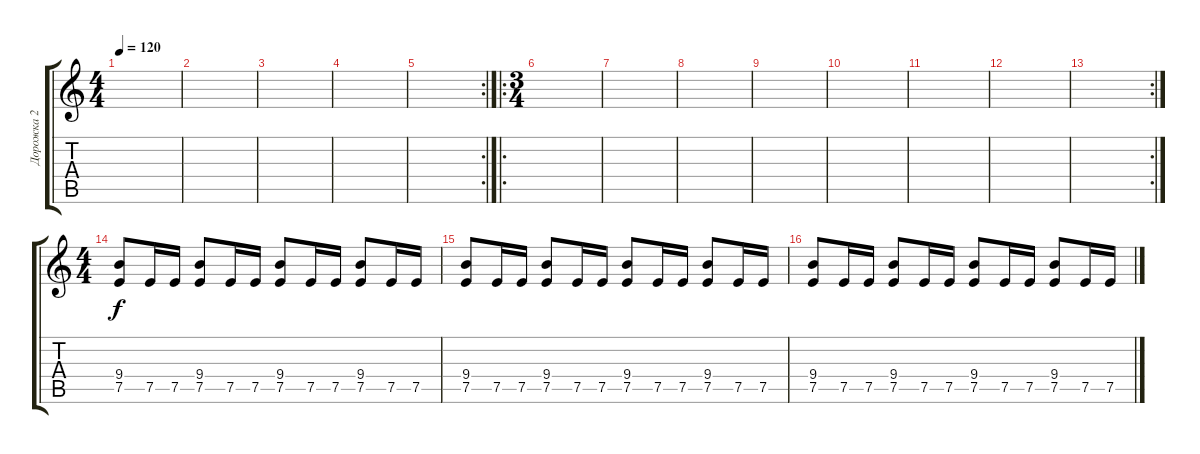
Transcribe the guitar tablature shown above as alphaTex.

\track ("Дорожка 2" "Дорожка 2") {instrument distortionguitar}
\staff {score tabs}
\tuning (E4 B3 G3 D3 A2 E2) {hide}
\ts (4 4)
\tempo 120
\clef g2
\ks c
|
|
|
|
\rc 2
|
\ro
\ts (3 4)
|
|
|
|
|
|
|
\rc 2
|
\ts (4 4)
(9.4 7.5).8 7.5.16 7.5.16 (9.4 7.5).8 7.5.16 7.5.16 (9.4 7.5).8 7.5.16 7.5.16 (9.4 7.5).8 7.5.16 7.5.16 |
(9.4 7.5).8 7.5.16 7.5.16 (9.4 7.5).8 7.5.16 7.5.16 (9.4 7.5).8 7.5.16 7.5.16 (9.4 7.5).8 7.5.16 7.5.16 |
(9.4 7.5).8 7.5.16 7.5.16 (9.4 7.5).8 7.5.16 7.5.16 (9.4 7.5).8 7.5.16 7.5.16 (9.4 7.5).8 7.5.16 7.5.16
